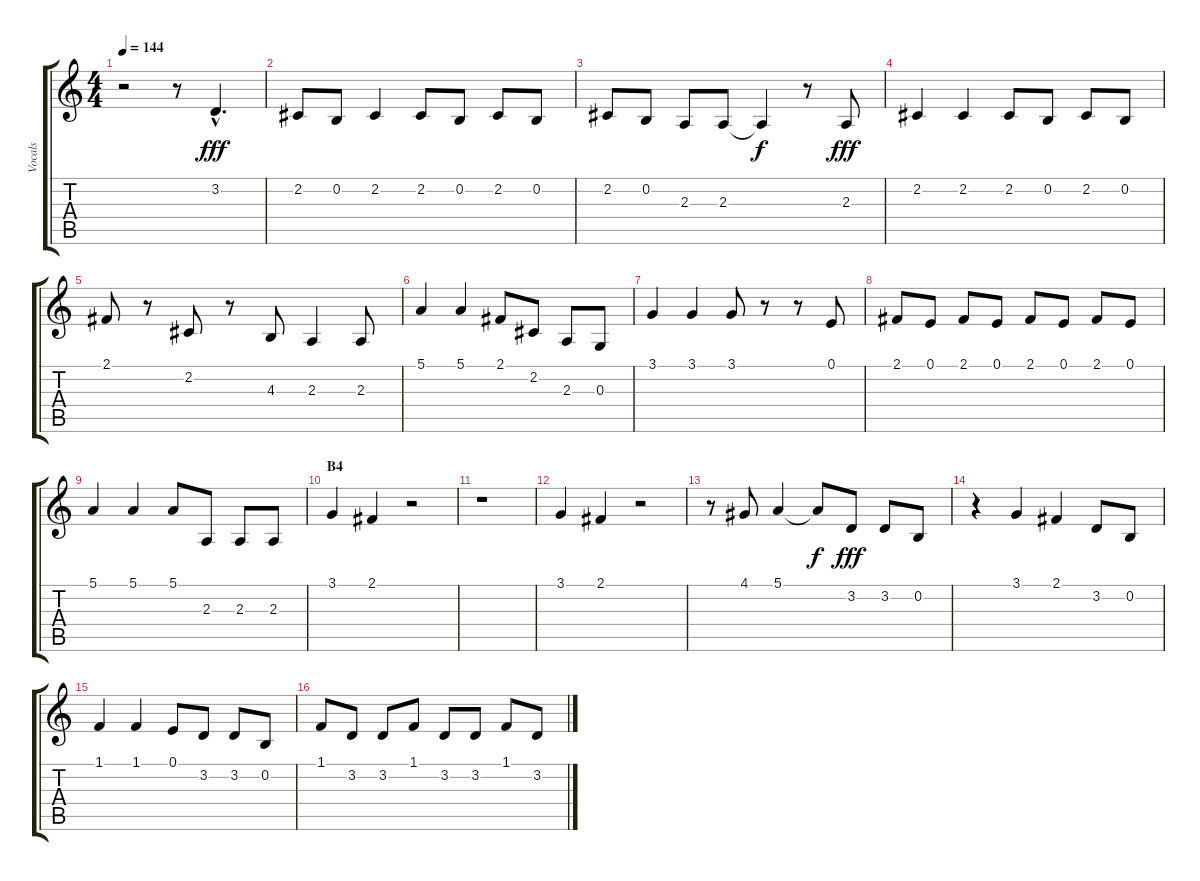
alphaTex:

\track ("Vocals" "Vocals") {instrument lead6voice}
\staff {score tabs}
\tuning (E4 B3 G3 D3 A2 E2) {hide}
\ts (4 4)
\tempo 144
\clef g2
\ks c
r.2{dy fff} r.8 3.2{hac}.4{d} |
2.2.8 0.2.8 2.2.4 2.2.8 0.2.8 2.2.8 0.2.8 |
2.2.8 0.2.8 2.3.8 2.3.8 2.3{t}.4{dy f} r.8 2.3.8{dy fff} |
2.2.4 2.2.4 2.2.8 0.2.8 2.2.8 0.2.8 |
2.1.8 r.8 2.2.8 r.8 4.3.8 2.3.4 2.3.8 |
5.1.4 5.1.4 2.1.8 2.2.8 2.3.8 0.3.8 |
3.1.4 3.1.4 3.1.8 r.8 r.8 0.1.8 |
2.1.8 0.1.8 2.1.8 0.1.8 2.1.8 0.1.8 2.1.8 0.1.8 |
5.1.4 5.1.4 5.1.8 2.3.8 2.3.8 2.3.8 |
\section ("" "B4")
3.1.4 2.1.4 r.2 |
r.1 |
3.1.4 2.1.4 r.2 |
r.8 4.1.8 5.1.4 5.1{t}.8{dy f} 3.2.8{dy fff} 3.2.8 0.2.8 |
r.4 3.1.4 2.1.4 3.2.8 0.2.8 |
1.1.4 1.1.4 0.1.8 3.2.8 3.2.8 0.2.8 |
1.1.8 3.2.8 3.2.8 1.1.8 3.2.8 3.2.8 1.1.8 3.2.8
